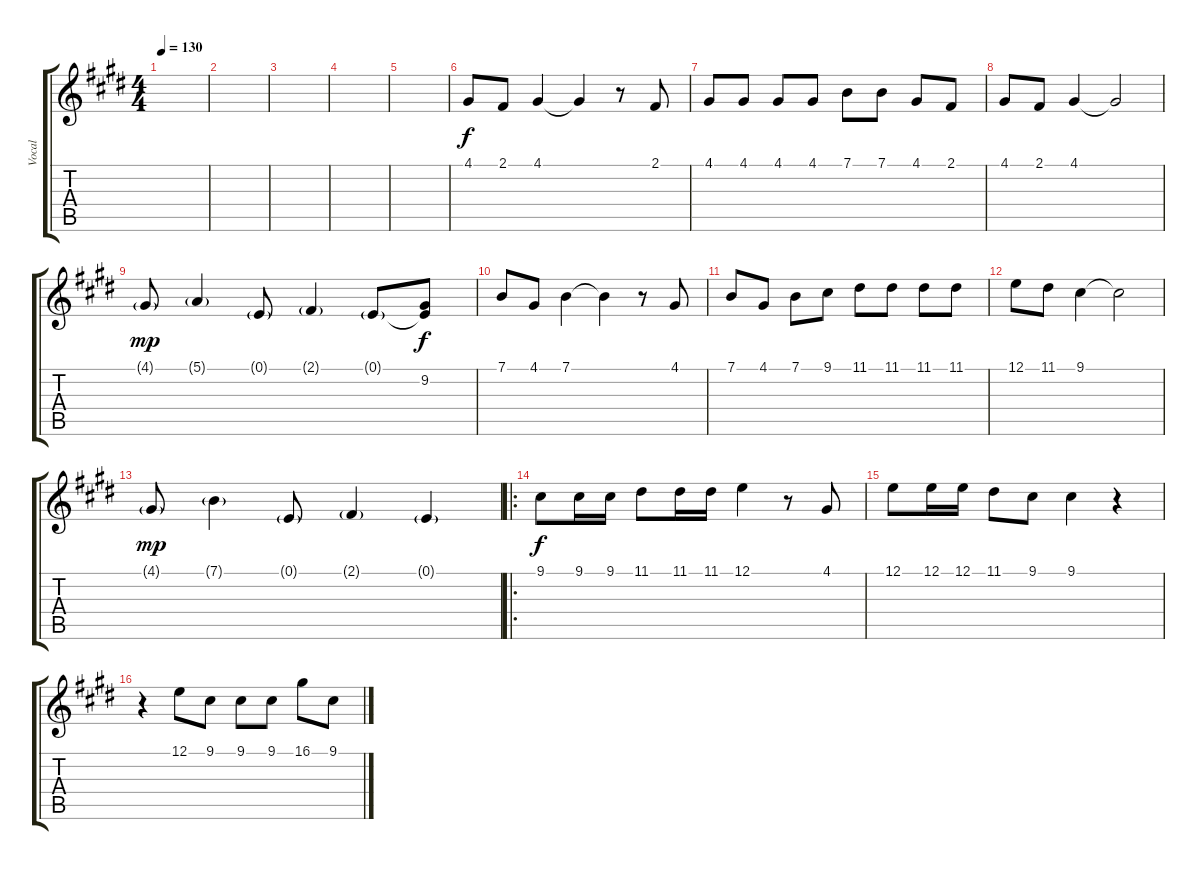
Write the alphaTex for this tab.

\track ("Vocal" "Vocal") {instrument recorder}
\staff {score tabs}
\tuning (E4 B3 G3 D3 A2 E2) {hide}
\ts (4 4)
\tempo 130
\clef g2
\ks c#minor
|
|
|
|
|
4.1.8 2.1.8 4.1.4 4.1{t}.4 r.8 2.1.8 |
4.1.8 4.1.8 4.1.8 4.1.8 7.1.8 7.1.8 4.1.8 2.1.8 |
4.1.8 2.1.8 4.1.4 4.1{t}.2 |
4.1{g}.8{dy mp} 5.1{g}.4 0.1{g}.8 2.1{g}.4 0.1{g}.8 (0.1{t} 9.2).8{dy f} |
7.1.8 4.1.8 7.1.4 7.1{t}.4 r.8 4.1.8 |
7.1.8 4.1.8 7.1.8 9.1.8 11.1.8 11.1.8 11.1.8 11.1.8 |
12.1.8 11.1.8 9.1.4 9.1{t}.2 |
4.1{g}.8{dy mp} 7.1{g}.4 0.1{g}.8 2.1{g}.4 0.1{g}.4 |
\ro
9.1.8{dy f} 9.1.16 9.1.16 11.1.8 11.1.16 11.1.16 12.1.4 r.8 4.1.8 |
12.1.8 12.1.16 12.1.16 11.1.8 9.1.8 9.1.4 r.4 |
r.4 12.1.8 9.1.8 9.1.8 9.1.8 16.1.8 9.1.8
